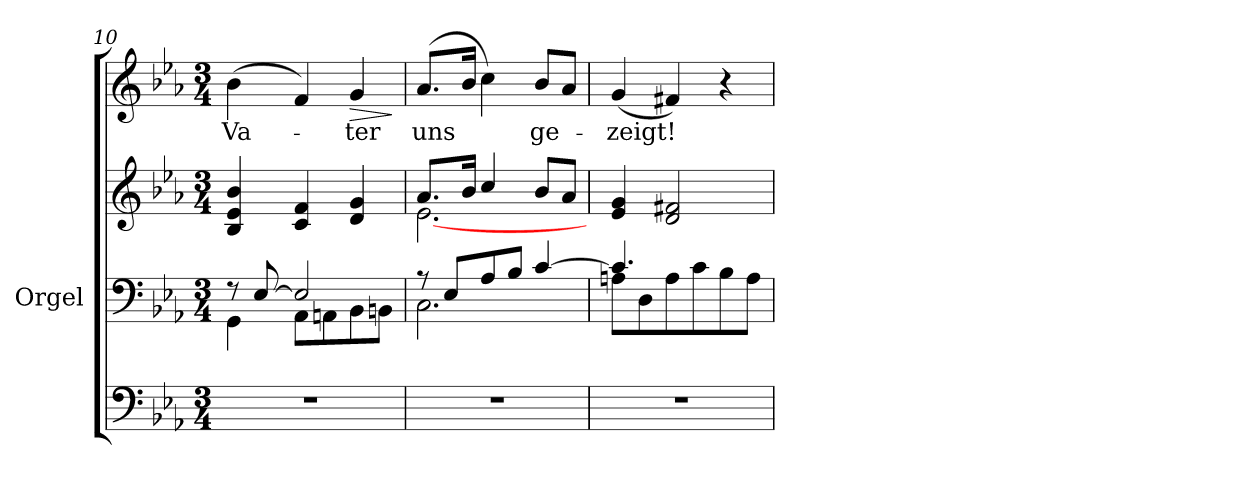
**kern	**kern	**kern	**kern	**text	**dynam
*part3	*part2	*part2	*part1	*part1	*part1
*staff4	*staff3	*staff2	*staff1	*staff1	*staff1
*	*I"Orgel	*	*	*	*
*	*I'Org.	*	*	*	*
*clefF4	*clefF4	*clefG2	*clefG2	*	*
*k[b-e-a-]	*k[b-e-a-]	*k[b-e-a-]	*k[b-e-a-]	*	*
*E-:	*E-:	*E-:	*E-:	*	*
*M3/4	*M3/4	*M3/4	*M3/4	*	*
=10	=10	=10	=10	=10	=10
*	*^	*	*	*	*
!	!	!	!	!	!LO:LY:b	!
2.r	8rF	4GG\	4B-/ 4e-/ 4b-/	(>4b-\	Va-	.
.	[>8E-/	.	.	.	.	.
.	2E-/]	8AA-\L	4c/ 4f/	4f/)	.	.
.	.	8AAn\	.	.	.	.
!	!	!	!	!	!LO:LY:b	!LO:HP:b
.	.	8BB-\	4d/ 4g/	4g/	-ter	>
.	.	8BBn\J	.	.	.	.
*	*v	*v	*	*	*	*
.	.	.	.	.	]
=11	=11	=11	=11	=11	=11
*	*^	*^	*	*	*
!	!	!	!	!	!	!LO:LY:b	!
2.r	8rG	2.C\	8.a-/L	[<2.e-\	(>8.a-/L	uns	.
.	8E-/L	.	.	.	.	.	.
.	.	.	16b-/Jk	.	16b-/Jk	.	.
.	8A-/	.	4cc/	.	4cc\)	.	.
.	8B-/J	.	.	.	.	.	.
!	!	!	!	!	!	!LO:LY:b	!
.	[>4c/	.	8b-/L	.	8b-/L	ge-	.
.	.	.	8a-/J	.	8a-/J	.	.
*	*	*	*v	*v	*	*	*
=12	=12	=12	=12	=12	=12	=12
!	!	!	!	!	!LO:LY:b	!
2.r	4.c/]	8An\L	4e-/ 4g/	(<4g/	-zeigt!	.
.	.	8D\	.	.	.	.
.	.	8A\	2d/ 2f#X/	4f#X/)	.	.
.	4.ryy	8c\	.	.	.	.
.	.	8B-\	.	4r	.	.
.	.	8A\J	.	.	.	.
*	*v	*v	*	*	*	*
=	=	=	=	=	=
*-	*-	*-	*-	*-	*-
